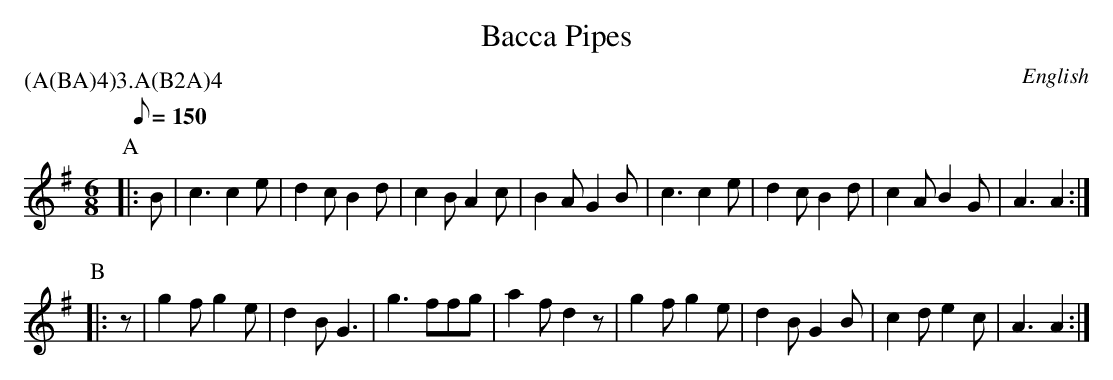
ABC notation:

X:1
T:Bacca Pipes
M:6/8
L:1/8
Q:150
O:English
P:(A(BA)4)3.A(B2A)4
K:ADor
P:A
|: B | c3   c2 e | d2 c B2 d | c2 B A2 c | B2 A G2 \
   B | c3   c2 e | d2 c B2 d | c2 A B2 G | A3   A2 :|
P:B
|: z | g2 f g2 e | d2 B G3   | g3   ffg  | a2 f d2 \
   z | g2 f g2 e | d2 B G2 B | c2 d e2 c | A3   A2 :|
